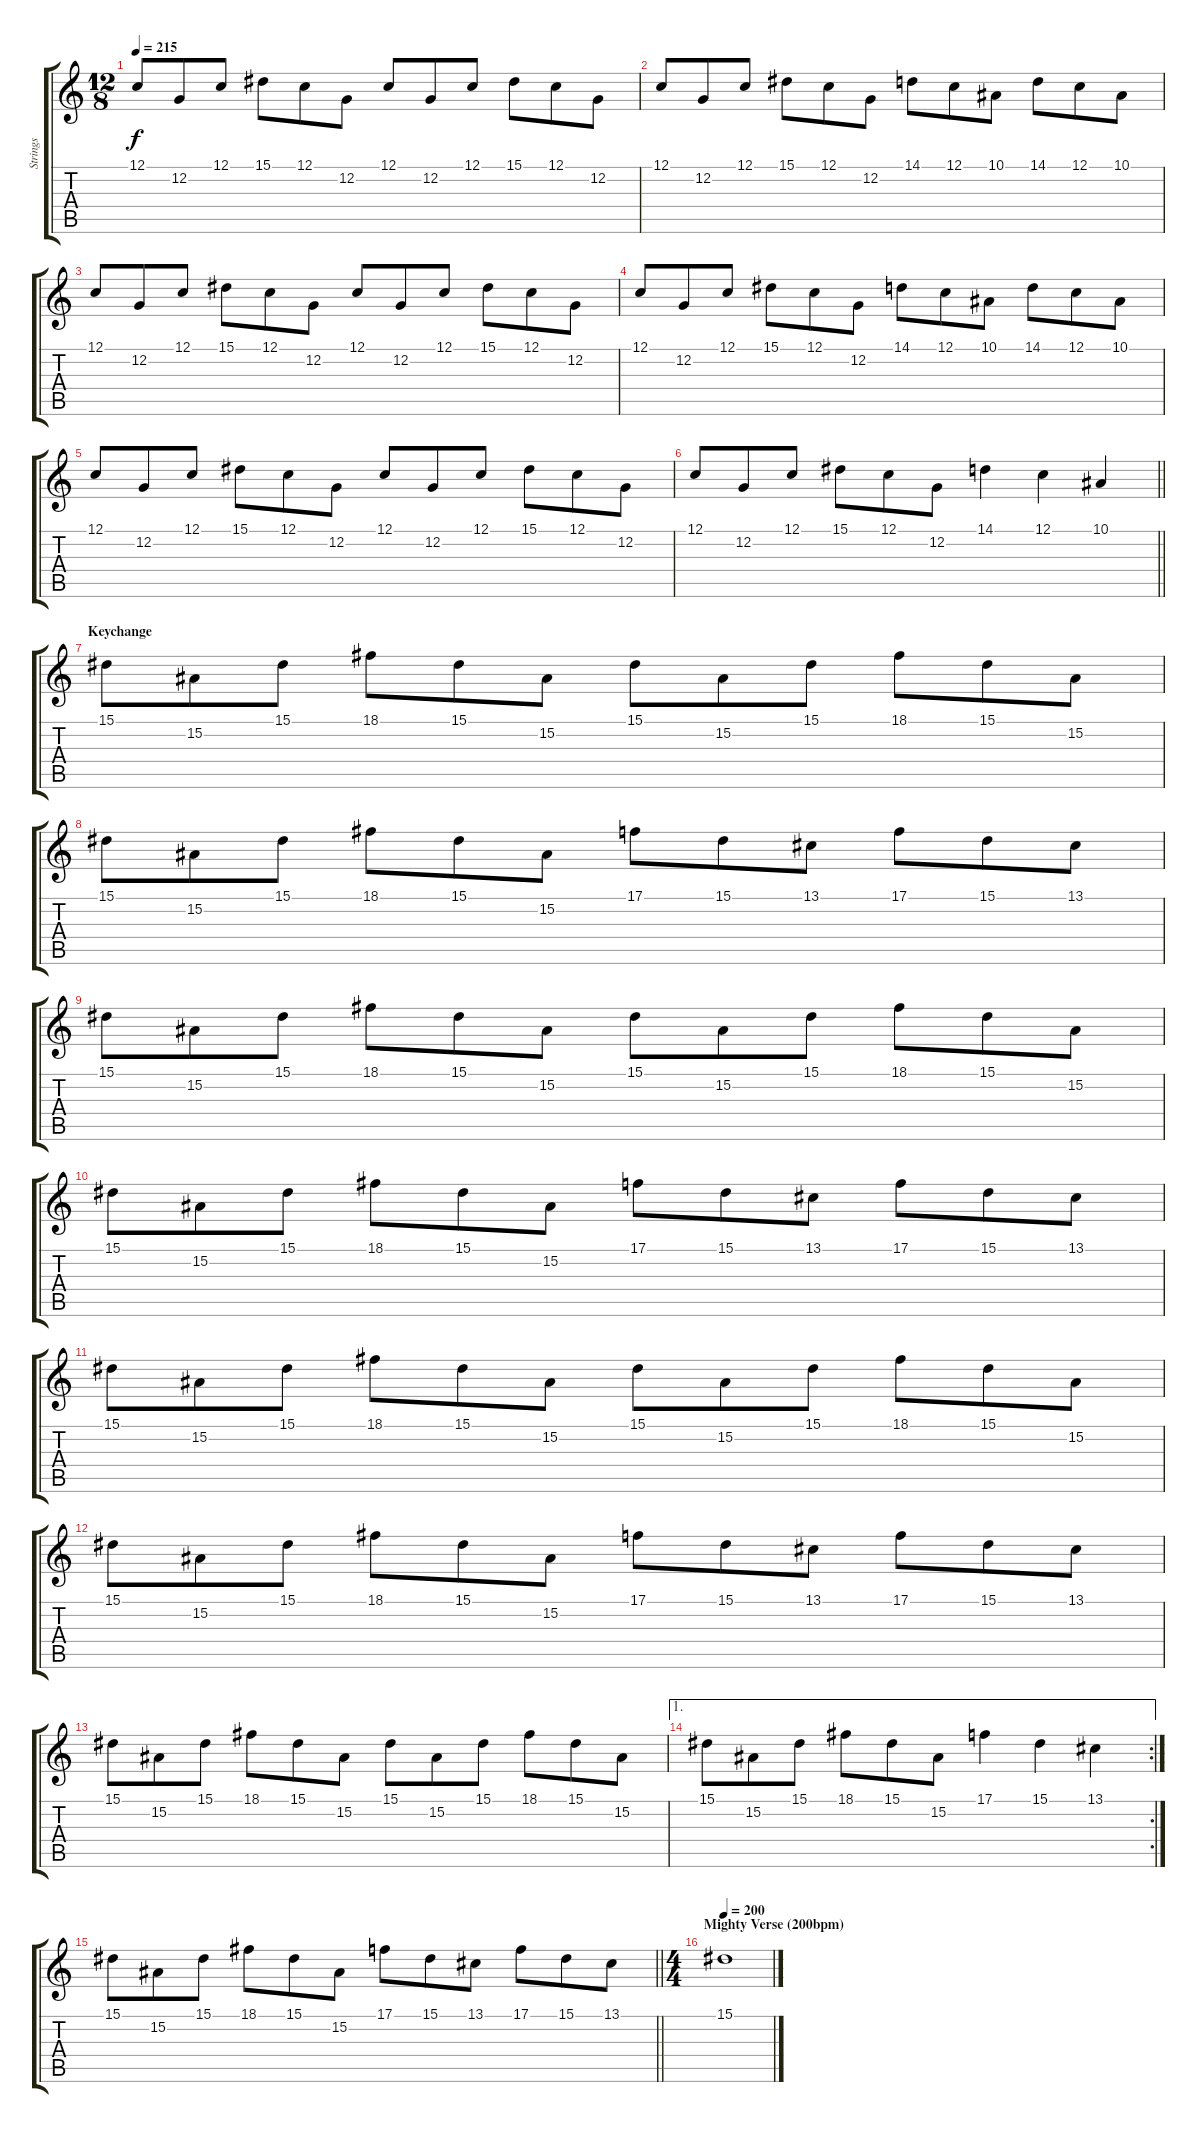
\track ("Strings" "Strings") {instrument stringensemble1}
\staff {score tabs}
\tuning (C4 G3 Eb3 Bb2 F2 C2) {hide}
\ts (12 8)
\tempo 215
\clef g2
\ks c
12.1.8{dy f} 12.2.8 12.1.8 15.1.8 12.1.8 12.2.8 12.1.8 12.2.8 12.1.8 15.1.8 12.1.8 12.2.8 |
12.1.8 12.2.8 12.1.8 15.1.8 12.1.8 12.2.8 14.1.8 12.1.8 10.1.8 14.1.8 12.1.8 10.1.8 |
12.1.8 12.2.8 12.1.8 15.1.8 12.1.8 12.2.8 12.1.8 12.2.8 12.1.8 15.1.8 12.1.8 12.2.8 |
12.1.8 12.2.8 12.1.8 15.1.8 12.1.8 12.2.8 14.1.8 12.1.8 10.1.8 14.1.8 12.1.8 10.1.8 |
12.1.8 12.2.8 12.1.8 15.1.8 12.1.8 12.2.8 12.1.8 12.2.8 12.1.8 15.1.8 12.1.8 12.2.8 |
\barLineRight lightlight
12.1.8 12.2.8 12.1.8 15.1.8 12.1.8 12.2.8 14.1.4 12.1.4 10.1.4 |
\section ("" "Keychange")
15.1.8 15.2.8 15.1.8 18.1.8 15.1.8 15.2.8 15.1.8 15.2.8 15.1.8 18.1.8 15.1.8 15.2.8 |
15.1.8 15.2.8 15.1.8 18.1.8 15.1.8 15.2.8 17.1.8 15.1.8 13.1.8 17.1.8 15.1.8 13.1.8 |
15.1.8 15.2.8 15.1.8 18.1.8 15.1.8 15.2.8 15.1.8 15.2.8 15.1.8 18.1.8 15.1.8 15.2.8 |
15.1.8 15.2.8 15.1.8 18.1.8 15.1.8 15.2.8 17.1.8 15.1.8 13.1.8 17.1.8 15.1.8 13.1.8 |
15.1.8 15.2.8 15.1.8 18.1.8 15.1.8 15.2.8 15.1.8 15.2.8 15.1.8 18.1.8 15.1.8 15.2.8 |
15.1.8 15.2.8 15.1.8 18.1.8 15.1.8 15.2.8 17.1.8 15.1.8 13.1.8 17.1.8 15.1.8 13.1.8 |
15.1.8 15.2.8 15.1.8 18.1.8 15.1.8 15.2.8 15.1.8 15.2.8 15.1.8 18.1.8 15.1.8 15.2.8 |
\ae 1
\rc 2
15.1.8 15.2.8 15.1.8 18.1.8 15.1.8 15.2.8 17.1.4 15.1.4 13.1.4 |
\barLineRight lightlight
15.1.8 15.2.8 15.1.8 18.1.8 15.1.8 15.2.8 17.1.8 15.1.8 13.1.8 17.1.8 15.1.8 13.1.8 |
\ts (4 4)
\section ("" "Mighty Verse (200bpm)")
\tempo 200
15.1.1
